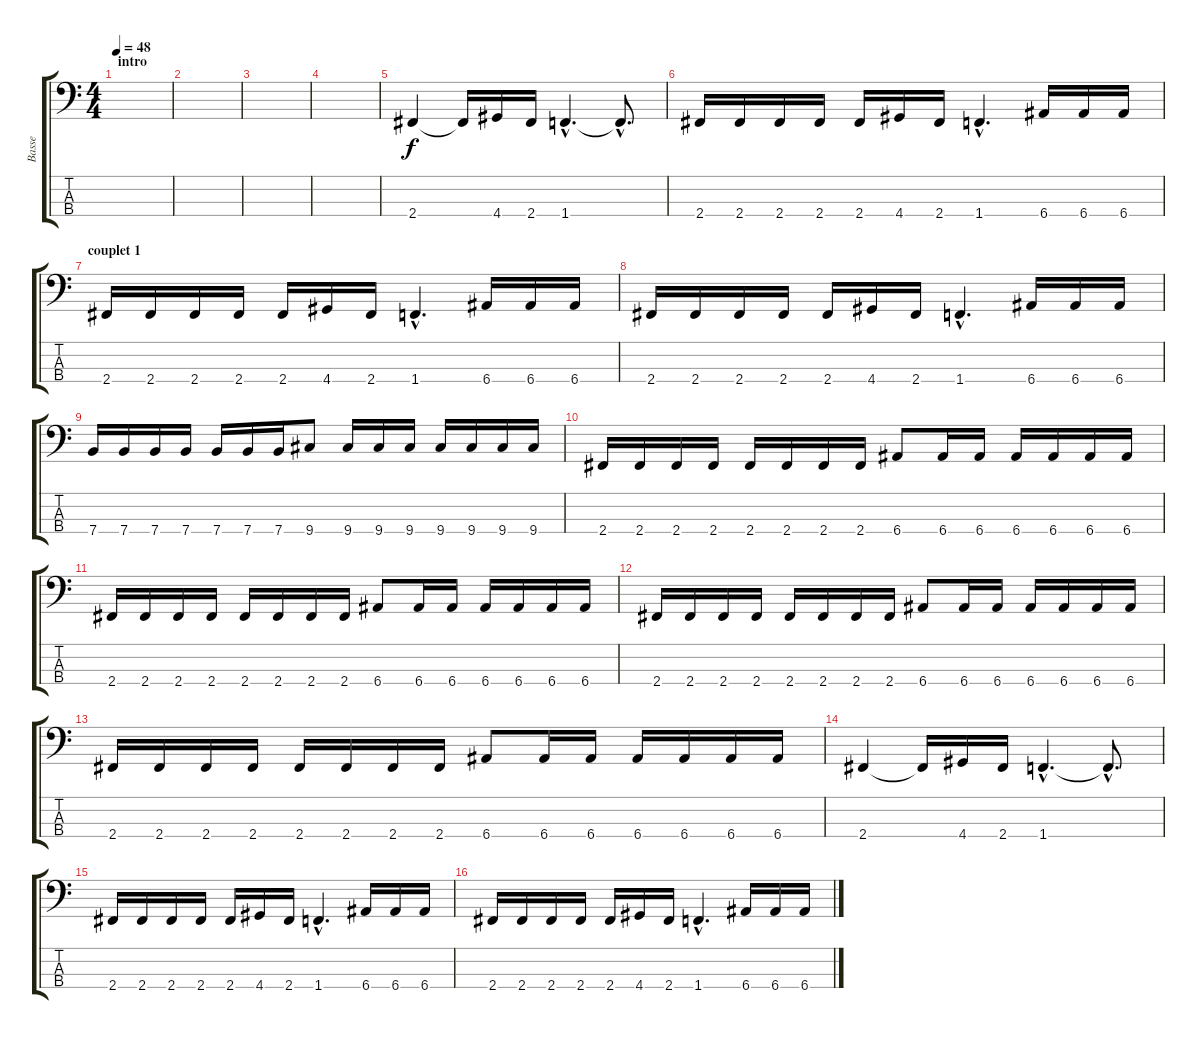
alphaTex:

\track ("Basse" "Basse") {instrument electricbassfinger}
\staff {score tabs}
\tuning (G2 D2 A1 E1) {hide}
\ts (4 4)
\section ("" "intro")
\tempo 48
\clef f4
\ks c
|
|
|
|
2.4.4 2.4{t}.16 4.4.16 2.4.16 1.4{hac}.4{d} 1.4{hac t}.8{d} |
2.4.16 2.4.16 2.4.16 2.4.16 2.4.16 4.4.16 2.4.16 1.4{hac}.4{d} 6.4.16 6.4.16 6.4.16 |
\section ("" "couplet 1")
2.4.16 2.4.16 2.4.16 2.4.16 2.4.16 4.4.16 2.4.16 1.4{hac}.4{d} 6.4.16 6.4.16 6.4.16 |
2.4.16 2.4.16 2.4.16 2.4.16 2.4.16 4.4.16 2.4.16 1.4{hac}.4{d} 6.4.16 6.4.16 6.4.16 |
7.4.16 7.4.16 7.4.16 7.4.16 7.4.16 7.4.16 7.4.16 9.4.8 9.4.16 9.4.16 9.4.16 9.4.16 9.4.16 9.4.16 9.4.16 |
2.4.16 2.4.16 2.4.16 2.4.16 2.4.16 2.4.16 2.4.16 2.4.16 6.4.8 6.4.16 6.4.16 6.4.16 6.4.16 6.4.16 6.4.16 |
2.4.16 2.4.16 2.4.16 2.4.16 2.4.16 2.4.16 2.4.16 2.4.16 6.4.8 6.4.16 6.4.16 6.4.16 6.4.16 6.4.16 6.4.16 |
2.4.16 2.4.16 2.4.16 2.4.16 2.4.16 2.4.16 2.4.16 2.4.16 6.4.8 6.4.16 6.4.16 6.4.16 6.4.16 6.4.16 6.4.16 |
2.4.16 2.4.16 2.4.16 2.4.16 2.4.16 2.4.16 2.4.16 2.4.16 6.4.8 6.4.16 6.4.16 6.4.16 6.4.16 6.4.16 6.4.16 |
2.4.4 2.4{t}.16 4.4.16 2.4.16 1.4{hac}.4{d} 1.4{hac t}.8{d} |
2.4.16 2.4.16 2.4.16 2.4.16 2.4.16 4.4.16 2.4.16 1.4{hac}.4{d} 6.4.16 6.4.16 6.4.16 |
2.4.16 2.4.16 2.4.16 2.4.16 2.4.16 4.4.16 2.4.16 1.4{hac}.4{d} 6.4.16 6.4.16 6.4.16
